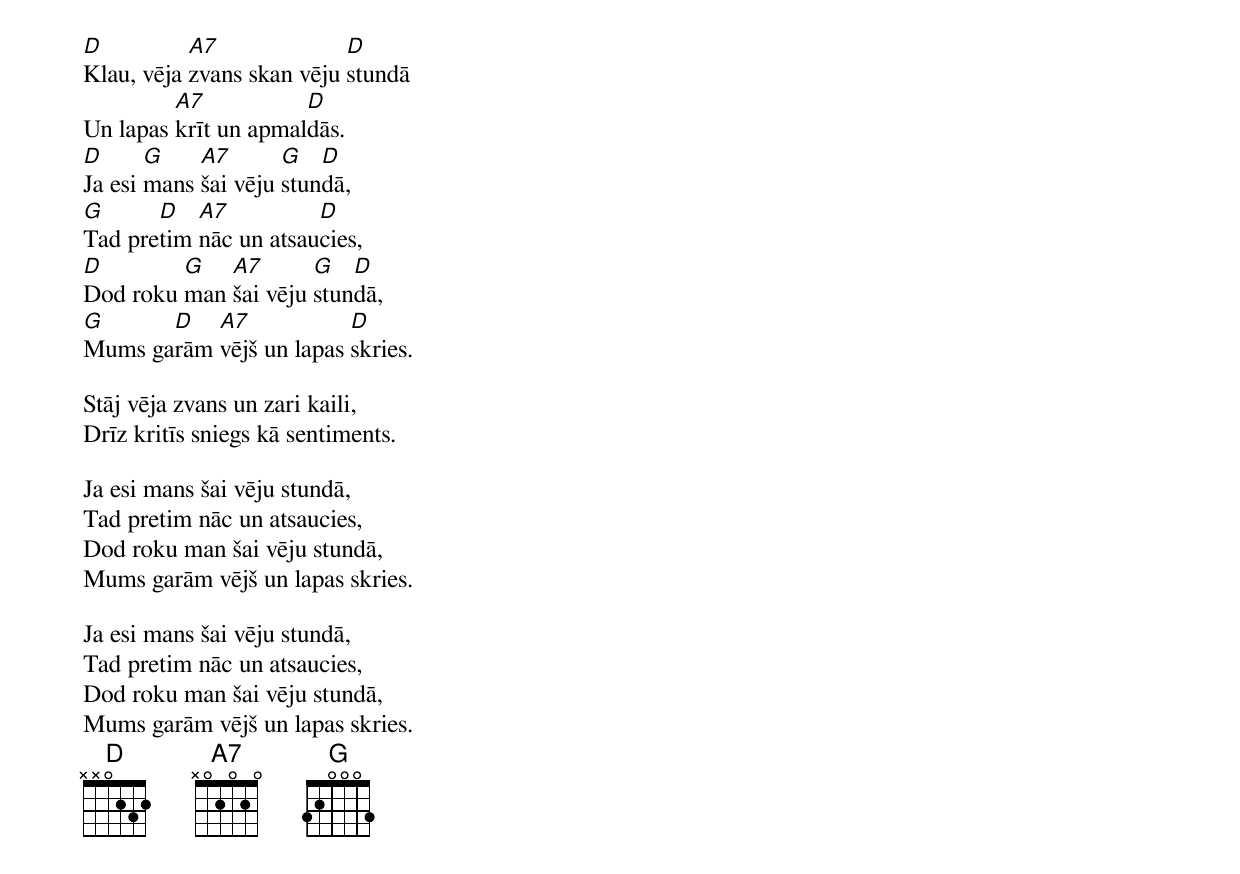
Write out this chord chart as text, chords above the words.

D          A7              D
Klau, vēja zvans skan vēju stundā
         A7           D
Un lapas krīt un apmaldās.
D      G    A7       G   D
Ja esi mans šai vēju stundā,
G      D   A7          D
Tad pretim nāc un atsaucies,
D        G   A7       G   D
Dod roku man šai vēju stundā,
G      D   A7            D
Mums garām vējš un lapas skries.

Stāj vēja zvans un zari kaili,
Drīz kritīs sniegs kā sentiments.

Ja esi mans šai vēju stundā,
Tad pretim nāc un atsaucies,
Dod roku man šai vēju stundā,
Mums garām vējš un lapas skries.

Ja esi mans šai vēju stundā,
Tad pretim nāc un atsaucies,
Dod roku man šai vēju stundā,
Mums garām vējš un lapas skries.
